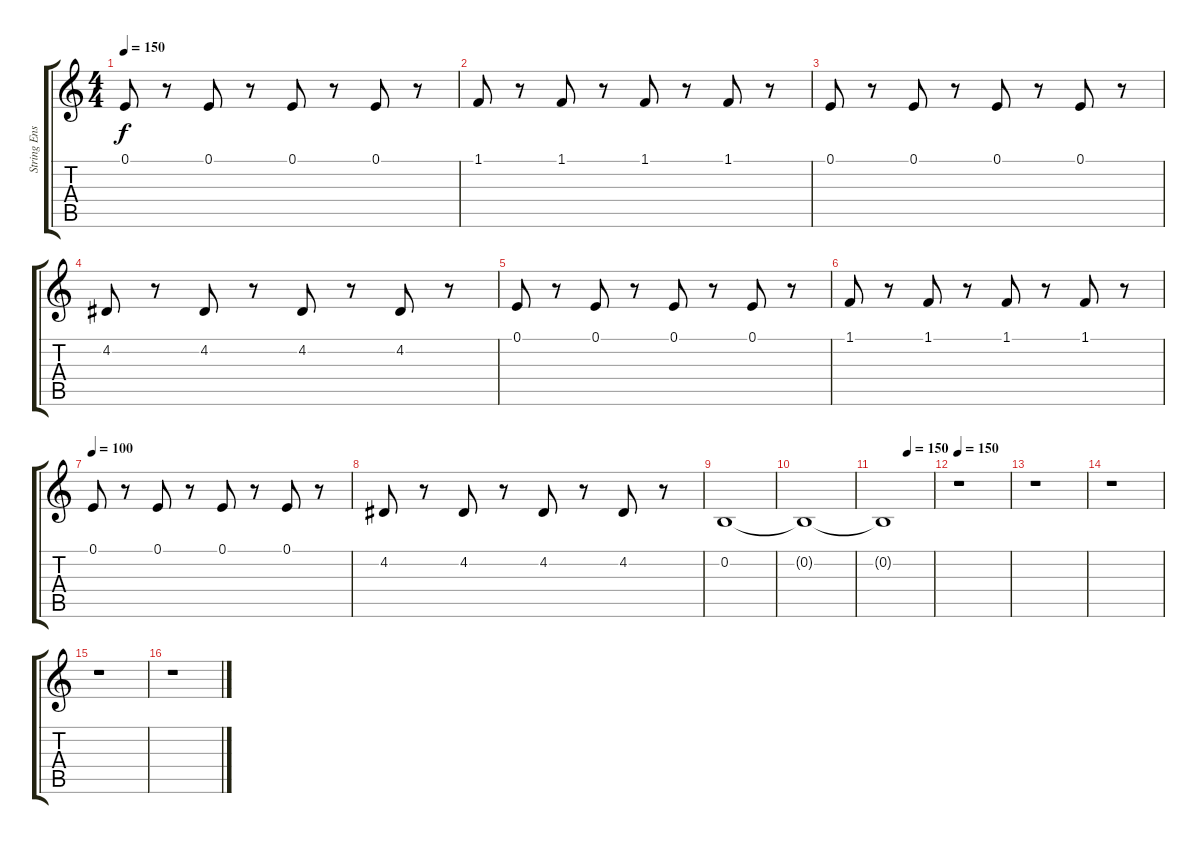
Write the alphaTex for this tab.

\track ("String Ensemble II" "String Ens") {instrument stringensemble1}
\staff {score tabs}
\tuning (E4 B3 G3 D3 A2 E2) {hide}
\ts (4 4)
\tempo 150
\clef g2
\ks c
0.1.8{dy f} r.8 0.1.8 r.8 0.1.8 r.8 0.1.8 r.8 |
1.1.8 r.8 1.1.8 r.8 1.1.8 r.8 1.1.8 r.8 |
0.1.8 r.8 0.1.8 r.8 0.1.8 r.8 0.1.8 r.8 |
4.2.8 r.8 4.2.8 r.8 4.2.8 r.8 4.2.8 r.8 |
0.1.8 r.8 0.1.8 r.8 0.1.8 r.8 0.1.8 r.8 |
1.1.8 r.8 1.1.8 r.8 1.1.8 r.8 1.1.8 r.8 |
\tempo 100
0.1.8 r.8 0.1.8 r.8 0.1.8 r.8 0.1.8 r.8 |
4.2.8 r.8 4.2.8 r.8 4.2.8 r.8 4.2.8 r.8 |
0.2.1 |
0.2{t}.1 |
\tempo (150 0.5)
0.2{t}.1 |
\tempo 150
r.1 |
r.1 |
r.1 |
r.1 |
r.1
